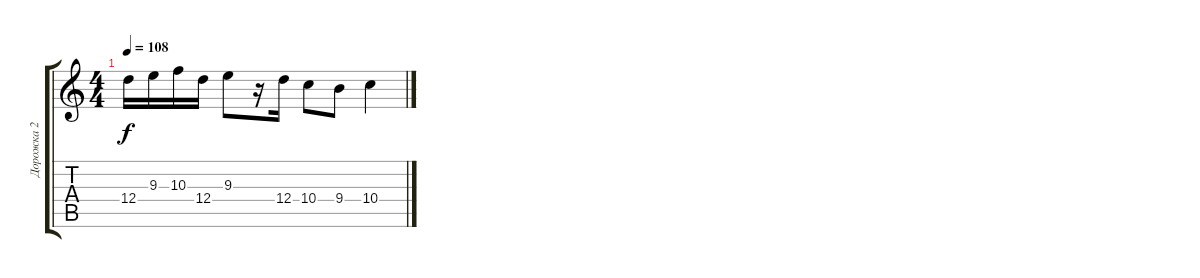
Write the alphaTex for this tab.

\track ("Дорожка 2" "Дорожка 2") {instrument acousticguitarsteel}
\staff {score tabs}
\tuning (E4 B3 G3 D3 A2 E2) {hide}
\ts (4 4)
\tempo 108
\clef g2
\ks c
12.4.16{dy f} 9.3.16 10.3.16 12.4.16 9.3.8 r.16 12.4.16 10.4.8 9.4.8 10.4.4
